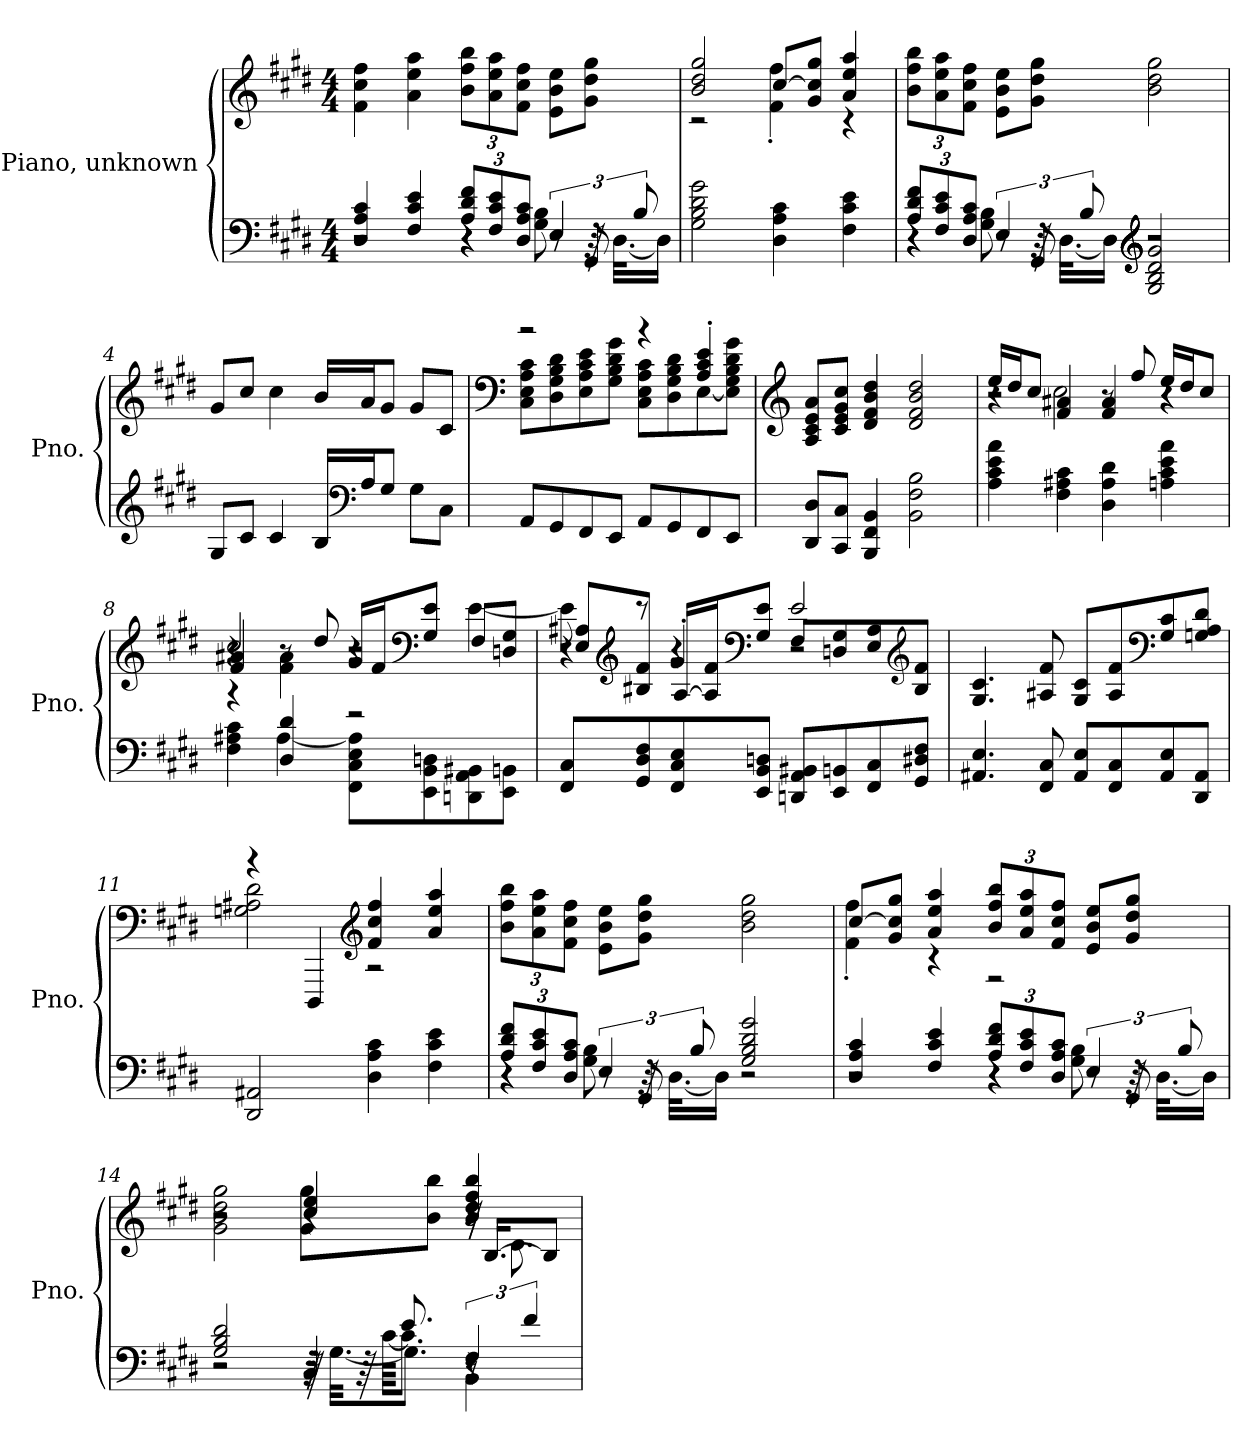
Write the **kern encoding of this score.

**kern	**kern
*part1	*part1
*staff2	*staff1
*I"Piano, unknown	*
*I'Pno.	*
*clefF4	*clefG2
*k[f#c#g#d#]	*k[f#c#g#d#]
*M4/4	*M4/4
*MM120	*MM120
=1	=1
*^	*
*	*^	*
4D#/ 4A/ 4c#/	2r	2r	4f#\ 4cc#\ 4ff#\
4F#/ 4c#/ 4e/	.	.	4a\ 4ee\ 4aa\
*Xbrackettup	*	*	*Xbrackettup
12A/ 12d#/ 12f#/L	4r	4r	12b\ 12ff#\ 12bb\L
12F#/ 12c#/ 12e/	.	.	12a\ 12ee\ 12aa\
12D#/ 12A/ 12c#/J	.	.	12f#\ 12cc#\ 12ff#\J
*brackettup	*	*	*
6E/	8G#\ 8B\	8r	8e\ 8b\ 8ee\L
.	64r	8GG#/	8g#\ 8dd#\ 8gg#\J
.	[32.D#\KLL	.	.
12B/	.	.	.
.	16D#\JJ]	.	.
*v	*v	*v	*
=2	=2
*	*^
2G#\ 2B\ 2d#\ 2g#\	2b/ 2dd#/ 2gg#/	2r
4D#\ 4A\ 4c#\	[8cc#/L	4f#\' 4ff#\'
.	8g#/ 8cc#/] 8gg#/J	.
4F#\ 4c#\ 4e\	4a/ 4ee/ 4aa/	4r
*	*v	*v
=3	=3
*Xbrackettup	*
*^	*
*	*^	*
12A/ 12d#/ 12f#/L	4r	4r	12b\ 12ff#\ 12bb\L
12F#/ 12c#/ 12e/	.	.	12a\ 12ee\ 12aa\
12D#/ 12A/ 12c#/J	.	.	12f#\ 12cc#\ 12ff#\J
*brackettup	*	*	*
6E/	8G#\ 8B\	8r	8e\ 8b\ 8ee\L
.	64r	8GG#/	8g#\ 8dd#\ 8gg#\J
.	[32.D#\KLL	.	.
12B/	.	.	.
.	16D#\JJ]	.	.
*clefG2	*	*	*
2G#/ 2B/ 2d#/ 2g#/	2r	2r	2b\ 2dd#\ 2gg#\
*v	*v	*v	*
!!LO:LB:g=z
=4	=4
8G#/L	8g#/L
8c#/J	8cc#/J
4c#/	4cc#\
16B/LL	16b/LL
*clefF4	*
16A/J	16a/J
8G#/J	8g#/J
8G#\L	8g#/L
8C#\J	8c#/J
=5	=5
*	*clefF4
*	*^
8AA/L	2r	8C#\ 8E\ 8A\ 8c#\L
8GG#/	.	8D#\ 8G#\ 8B\ 8d#\
8FF#/	.	8E\ 8A\ 8c#\ 8e\
8EE/J	.	8G#\ 8B\ 8d#\ 8g#\J
8AA/L	4r	8C#\ 8E\ 8A\ 8c#\L
8GG#/	.	8D#\ 8G#\ 8B\ 8d#\
8FF#/	4A/' 4c#/' 4e/'	[8E\
8EE/J	.	8E\] 8G#\ 8B\ 8d#\ 8g#\J
*	*v	*v
=6	=6
*	*clefG2
8DD#/ 8D#/L	8A/ 8c#/ 8e/ 8a/L
8CC#/ 8C#/J	8c#/ 8e/ 8g#/ 8cc#/J
4BBB/ 4FF#/ 4BB/	4d#/ 4f#/ 4b/ 4dd#/
2BB\ 2F#\ 2B\	2d#/ 2f#/ 2b/ 2dd#/
=7	=7
*	*^
*	*	*^
4A\ 4c#\ 4e\ 4a\	16ee/LL	4r	2r
.	16dd#/J	.	.
.	8cc#/J	.	.
4F#\ 4A#X\ 4c#\	4f#/ 4a#X/	2cc#\	.
4D#\ 4A#\ 4d#\	8r	.	4f#/ 4a#/
.	8ff#/	.	.
4An\ 4c#\ 4e\ 4a\	16ee/LL	4r	4r
.	16dd#/J	.	.
.	8cc#/J	.	.
!!LO:LB:g=z	!!	!!
=8	=8	=8	=8
*^	*	*	*
4r	4F#\ 4A#X\ 4c#\	2cc#/	4r	4f#/ 4a#X/
4D#/ 4d#/	[4A#\	.	4f#\ 4a#\	8r
.	.	.	.	8dd#/
2r	8FF#\ 8C#\ 8E\ 8A#\]L	2r	4r	16g#/LL
.	.	.	.	16f#/J
*	*	*clefF4	*	*
.	8EE\ 8BB\ 8Dn\	.	.	8G#/ 8e/J
.	8DDn\ 8AA\ 8BB#X\	.	[4e\	8F#/L
.	8EE\ 8BBn\J	.	.	8Dn/ 8G#/J
*v	*v	*	*	*
=9	=9	=9	=9
8FF#/ 8C#/L	4r	8e\]	8E/ 8A#X/L
*	*clefG2	*	*
8GG#/ 8D#/ 8F#/	.	8r	8B#X/ 8f#/J
8FF#/ 8C#/ 8E/	4g#'/	4r	[16A#/LL
.	.	.	16A#/] 16f#/J
*	*clefF4	*	*
8EE/ 8BB/ 8Dn/J	.	.	8G#/ 8e/J
8DDn/ 8AA/ 8BB#X/L	2e/	2r	8F#/L
8EE/ 8BBn/	.	.	8Dn/ 8G#/
8FF#/ 8C#/	.	.	8E/ 8A#/
*	*clefG2	*	*
8GG#/ 8D#X/ 8F#/J	.	.	8B#/ 8f#/J
*	*v	*v	*v
!!LO:LB:g=z
=10	=10
4.AA#X/ 4.E/	4.G#/ 4.c#/
8FF#/ 8C#/	8A#X/ 8f#/
8AA#/ 8E/L	8G#/ 8c#/L
8FF#/ 8C#/	8A#/ 8f#/
*	*clefF4
8AA#/ 8E/	8G#/ 8c#/
8DD#/ 8AA#/J	8Gn/ 8A#/ 8d#/J
=11	=11
*	*^
2DD#/ 2AA#X/	4r	2Gn\ 2A#X\ 2d#\
.	4DDD#/	.
*	*clefG2	*
4D#\ 4A\ 4c#\	4f#/ 4cc#/ 4ff#/	2r
4F#\ 4c#\ 4e\	4a/ 4ee/ 4aa/	.
*	*v	*v
=12	=12
*Xbrackettup	*
*^	*
*	*^	*
12A/ 12d#/ 12f#/L	4r	4r	12b\ 12ff#\ 12bb\L
12F#/ 12c#/ 12e/	.	.	12a\ 12ee\ 12aa\
12D#/ 12A/ 12c#/J	.	.	12f#\ 12cc#\ 12ff#\J
*brackettup	*	*	*
6E/	8G#\ 8B\	8r	8e\ 8b\ 8ee\L
.	64r	8GG#/	8g#\ 8dd#\ 8gg#\J
.	[32.D#\KLL	.	.
12B/	.	.	.
.	16D#\JJ]	.	.
2G#/ 2B/ 2d#/ 2g#/	2r	2r	2b\ 2dd#\ 2gg#\
!!LO:LB:g=z
=13	=13	=13	=13
*	*	*	*^
4D#/ 4A/ 4c#/	2r	2r	[8cc#/L	4f#\' 4ff#\'
.	.	.	8g#/ 8cc#/] 8gg#/J	.
4F#/ 4c#/ 4e/	.	.	4a/ 4ee/ 4aa/	4r
*Xbrackettup	*	*	*	*
12A/ 12d#/ 12f#/L	4r	4r	12b/ 12ff#/ 12bb/L	2r
12F#/ 12c#/ 12e/	.	.	12a/ 12ee/ 12aa/	.
12D#/ 12A/ 12c#/J	.	.	12f#/ 12cc#/ 12ff#/J	.
*brackettup	*	*	*	*
6E/	8G#\ 8B\	8r	8e/ 8b/ 8ee/L	.
.	64r	8GG#/	8g#/ 8dd#/ 8gg#/J	.
.	[32.D#\KLL	.	.	.
12B/	.	.	.	.
.	16D#\JJ]	.	.	.
=14	=14	=14	=14	=14
*	*	*^	*	*^
2G#/ 2B/ 2d#/	2r	2r	2r	2r	2g#\ 2b\ 2dd#\ 2gg#\	2r
16r	32r	4C#/	64r	4cc#/ 4ee/	8g#\ 8gg#\L	4r
.	.	.	[32.G#\KKL	.	.	.
.	64r	.	.	.	.	.
.	[64c#\KKKL	.	.	.	.	.
8.e/	8.c#\J]	.	8.G#\J]	.	.	.
.	.	.	.	.	8b\ 8bb\J	.
12r	4r	4F#/	4BB\	4b/ 4dd#/ 4ff#/ 4bb/	16r	32r
.	.	.	.	.	.	[16.B/KL
.	.	.	.	.	8.d#\	.
6f#/	.	.	.	.	.	.
.	.	.	.	.	.	8B/J]
*v	*v	*v	*v	*	*	*
*	*v	*v	*v
=	=
*-	*-
